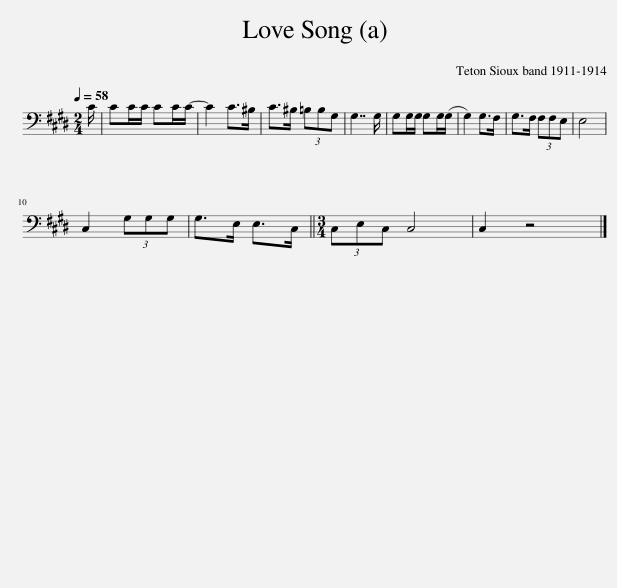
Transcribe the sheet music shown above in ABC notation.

X:1
L:1/8
Q:1/4=58
M:2/4
I:linebreak $
K:E
V:1 bass
V:1
 C/ | CC/C/ CC/C/- | C2 C>^B, | C>^B, (3=B,B,G, | G,7/2 G,/ | %5
 G,G,/G,/ G,G,/(G,/ | G,2) G,>F, | G,>F, (3F,F,E, | E,4 |$ C,2 (3G,G,G, | %10
 G,>E, E,>C, ||[M:3/4] (3C,E,C, C,4 | C,2 z4 |] %13
